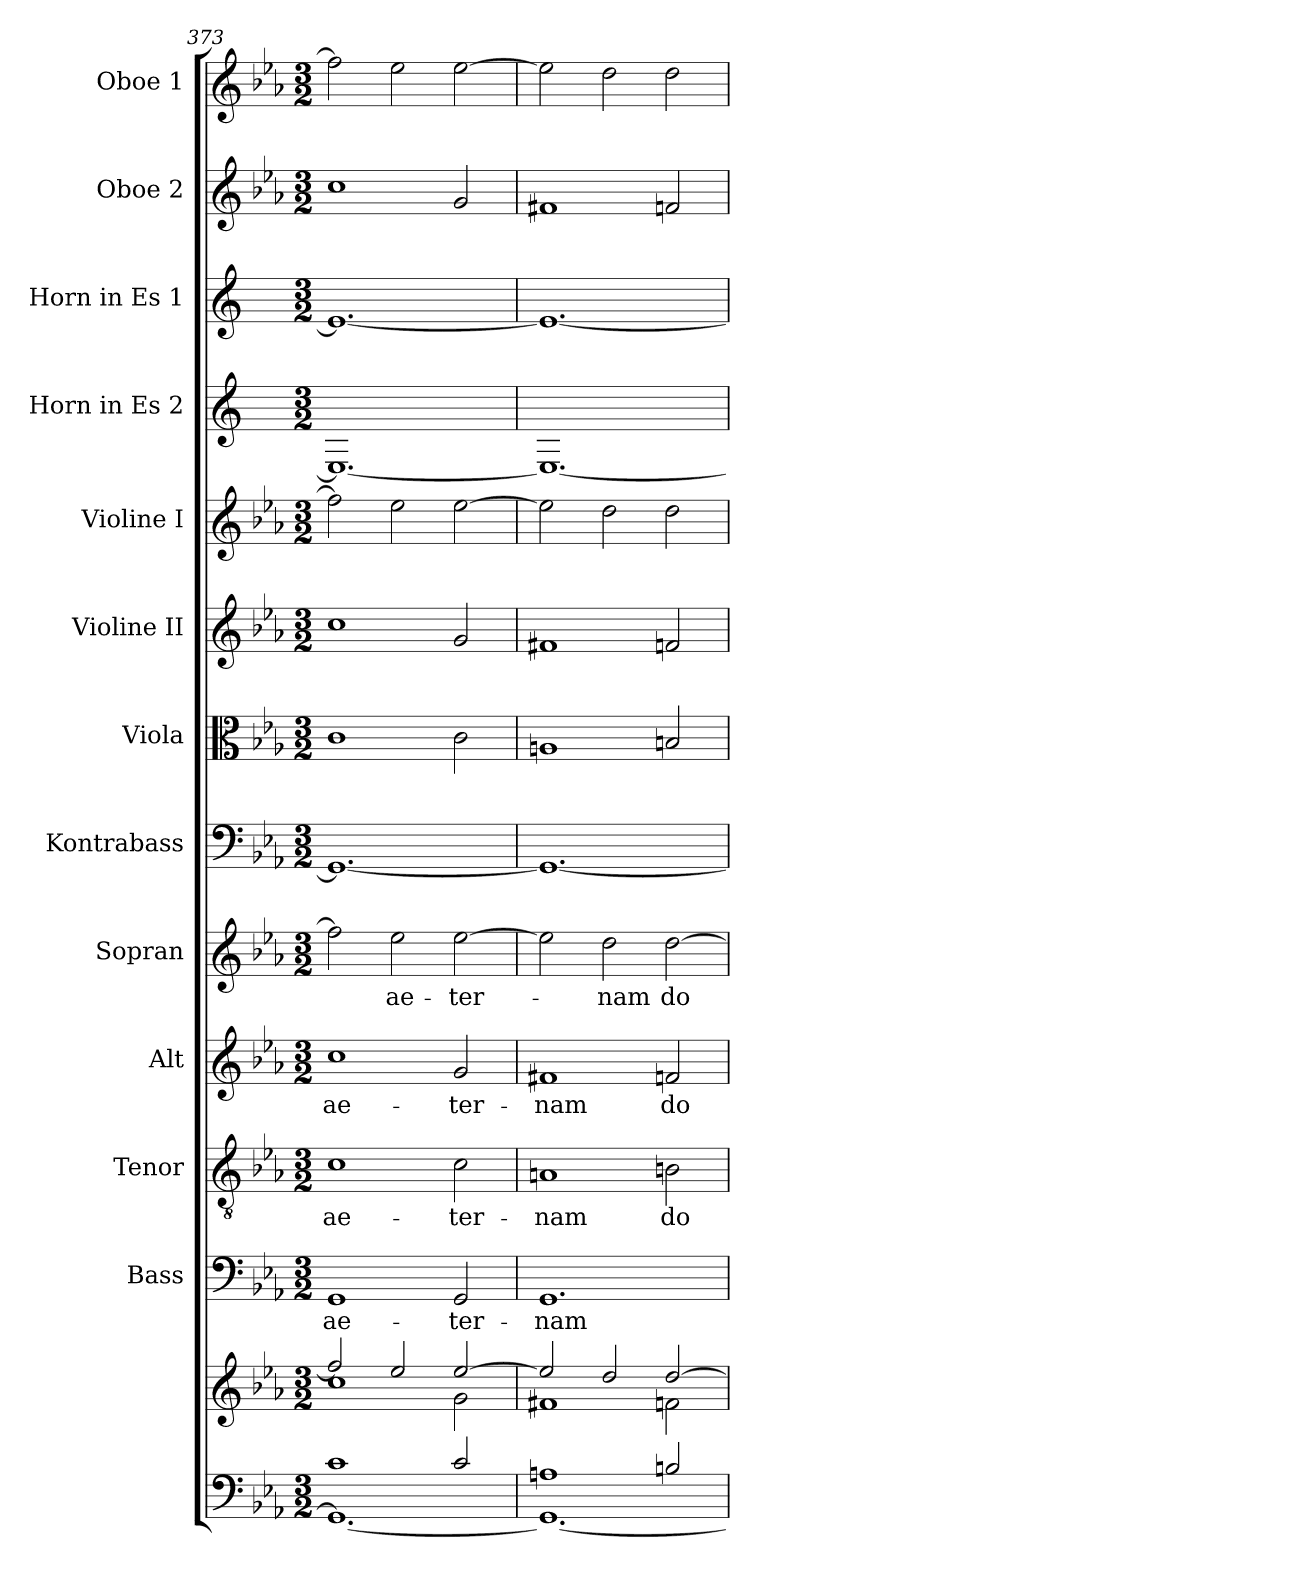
**kern	**kern	**kern	**text	**kern	**text	**kern	**text	**kern	**text	**kern	**kern	**kern	**kern	**kern	**kern	**kern	**kern
*part13	*part13	*part12	*part12	*part11	*part11	*part10	*part10	*part9	*part9	*part8	*part7	*part6	*part5	*part4	*part3	*part2	*part1
*staff14	*staff13	*staff12	*staff12	*staff11	*staff11	*staff10	*staff10	*staff9	*staff9	*staff8	*staff7	*staff6	*staff5	*staff4	*staff3	*staff2	*staff1
*	*	*I"Bass	*	*I"Tenor	*	*I"Alt	*	*I"Sopran	*	*I"Kontrabass	*I"Viola	*I"Violine II	*I"Violine I	*I"Horn in Es 2	*I"Horn in Es 1	*I"Oboe 2	*I"Oboe 1
*	*	*I'B.	*	*I'T.	*	*I'A.	*	*I'S.	*	*I'Kb.	*I'Vla.	*I'Vl. II	*I'Vl. I	*I'Hr. 2	*I'Hr. 1	*I'Ob. 2	*I'Ob. 1
*clefF4	*clefG2	*clefF4	*	*clefGv2	*	*clefG2	*	*clefG2	*	*clefF4	*clefC3	*clefG2	*clefG2	*clefG2	*clefG2	*clefG2	*clefG2
*	*	*	*	*	*	*	*	*	*	*ITrd7c12	*	*	*	*ITrd5c9	*ITrd5c9	*	*
*k[b-e-a-]	*k[b-e-a-]	*k[b-e-a-]	*	*k[b-e-a-]	*	*k[b-e-a-]	*	*k[b-e-a-]	*	*k[b-e-a-]	*k[b-e-a-]	*k[b-e-a-]	*k[b-e-a-]	*k[b-e-a-]	*k[b-e-a-]	*k[b-e-a-]	*k[b-e-a-]
*E-:	*E-:	*E-:	*	*E-:	*	*E-:	*	*E-:	*	*E-:	*E-:	*E-:	*E-:	*E-:	*E-:	*E-:	*E-:
*M3/2	*M3/2	*M3/2	*	*M3/2	*	*M3/2	*	*M3/2	*	*M3/2	*M3/2	*M3/2	*M3/2	*M3/2	*M3/2	*M3/2	*M3/2
=373	=373	=373	=373	=373	=373	=373	=373	=373	=373	=373	=373	=373	=373	=373	=373	=373	=373
*^	*^	*	*	*	*	*	*	*	*	*	*	*	*	*	*	*	*
!	!	!	!	!	!LO:LY:b	!	!LO:LY:b	!	!LO:LY:b	!	!	!	!	!	!	!	!	!	!
1c	1.GG_	2ff/]	1cc	1GG	ae-	1c	ae-	1cc	ae-	2ff\]	.	1.GGG_	1c	1cc	2ff\]	1.GG_	1.G_	1cc	2ff\]
!	!	!	!	!	!	!	!	!	!	!	!LO:LY:b	!	!	!	!	!	!	!	!
.	.	2ee-/	.	.	.	.	.	.	.	2ee-\	ae-	.	.	.	2ee-\	.	.	.	2ee-\
!	!	!	!	!	!LO:LY:b	!	!LO:LY:b	!	!LO:LY:b	!	!LO:LY:b	!	!	!	!	!	!	!	!
2c/	.	[>2ee-/	2g\	2GG/	-ter-	2c\	-ter-	2g/	-ter-	[2ee-\	-ter-	.	2c\	2g/	[2ee-\	.	.	2g/	[2ee-\
=374	=374	=374	=374	=374	=374	=374	=374	=374	=374	=374	=374	=374	=374	=374	=374	=374	=374	=374	=374
!	!	!	!	!	!LO:LY:b	!	!LO:LY:b	!	!LO:LY:b	!	!	!	!	!	!	!	!	!	!
1An	1.GG_	2ee-/]	1f#X	1.GG	-nam	1An	-nam	1f#X	-nam	2ee-\]	.	1.GGG_	1An	1f#X	2ee-\]	1.GG_	1.G_	1f#X	2ee-\]
!	!	!	!	!	!	!	!	!	!	!	!LO:LY:b	!	!	!	!	!	!	!	!
.	.	2dd/	.	.	.	.	.	.	.	2dd\	-nam	.	.	.	2dd\	.	.	.	2dd\
!	!	!	!	!	!	!	!LO:LY:b	!	!LO:LY:b	!	!LO:LY:b	!	!	!	!	!	!	!	!
2Bn/	.	[>2dd/	2fn\	.	.	2Bn\	do-	2fn/	do-	[2dd\	do-	.	2Bn/	2fn/	2dd\	.	.	2fn/	2dd\
*v	*v	*	*	*	*	*	*	*	*	*	*	*	*	*	*	*	*	*	*
*	*v	*v	*	*	*	*	*	*	*	*	*	*	*	*	*	*	*	*
=	=	=	=	=	=	=	=	=	=	=	=	=	=	=	=	=	=
*-	*-	*-	*-	*-	*-	*-	*-	*-	*-	*-	*-	*-	*-	*-	*-	*-	*-
